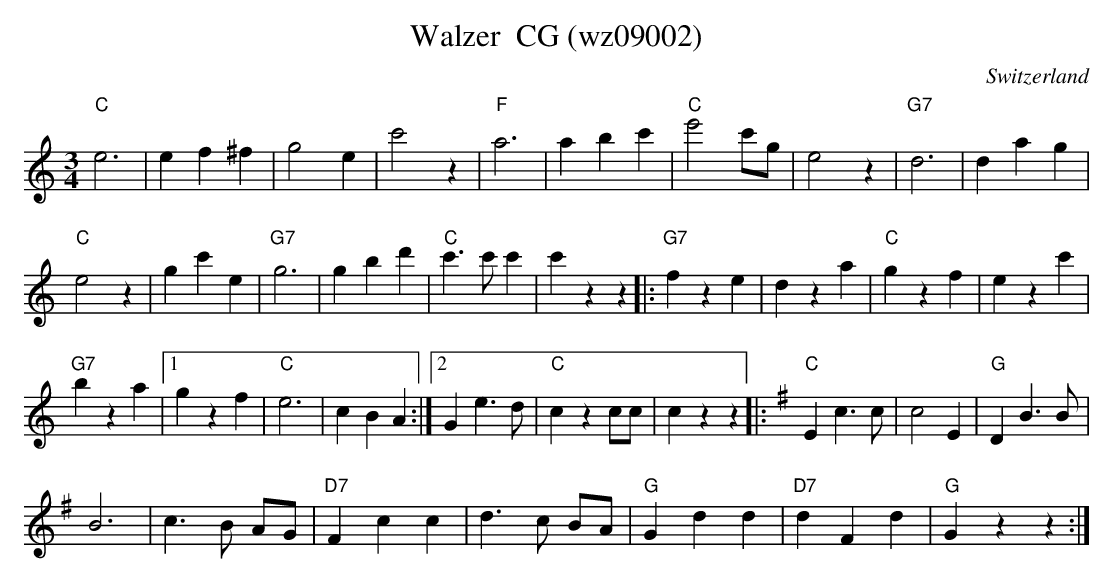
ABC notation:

X:1
T: Walzer  CG (wz09002)
M:3/4
L:1/4
O:Switzerland
K:C major
"C"e3 | ef^f | g2e | c'2z | "F"a3 | abc' | "C"e'2c'/g/ | e2z | "G7"d3 | dag |
"C"e2z | gc'e | "G7"g3 | gbd' | "C"c'>c'c' | c'zz |: "G7"fze | dza | "C"gzf | ezc' |
"G7"bza |1 gzf | "C"e3 | cBA :|2 Ge>d | "C"czc/c/ | czz |: [K:G] "C"Ec>c | c2E | "G"DB>B  |
B3 | c>B A/G/ | "D7"Fcc | d>c B/A/ | "G"Gdd | "D7"dFd | "G"Gzz :|
